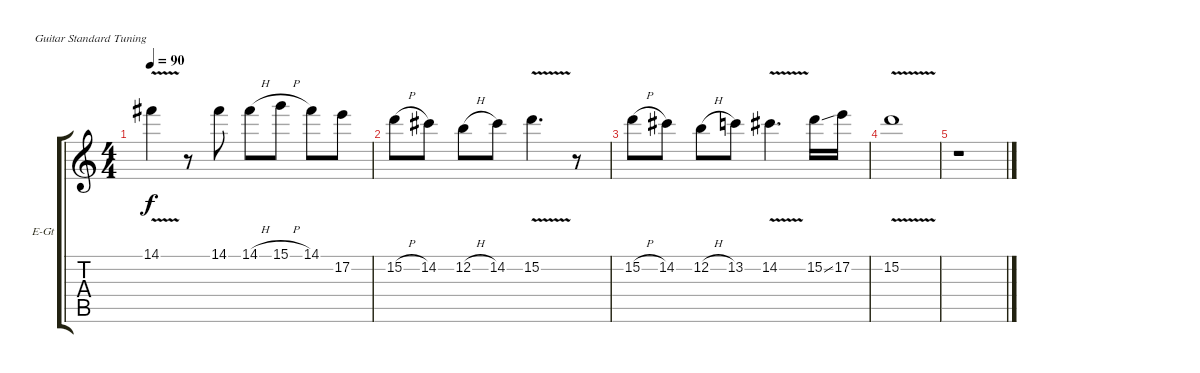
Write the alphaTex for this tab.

\bracketExtendMode groupsimilarinstruments
\firstSystemTrackNameOrientation horizontal
\otherSystemsTrackNameOrientation horizontal
\track ("Ö÷Òô½áËû" "E-Gt") {instrument distortionguitar}
\staff {score tabs}
\tuning (E4 B3 G3 D3 A2 E2)
\ts (4 4)
\tempo 90
\clef g2
\ks c
14.1{v}.4{dy f} r.8 14.1.8 14.1{h}.8 15.1{h}.8 14.1.8 17.2.8 |
15.2{h}.8 14.2.8 12.2{h}.8 14.2.8 15.2{v}.4{d} r.8 |
15.2{h}.8 14.2.8 12.2{h}.8 13.2.8 14.2{v}.4{d} 15.2{ss}.16 17.2.16 |
15.2{v}.1 |
r.1
